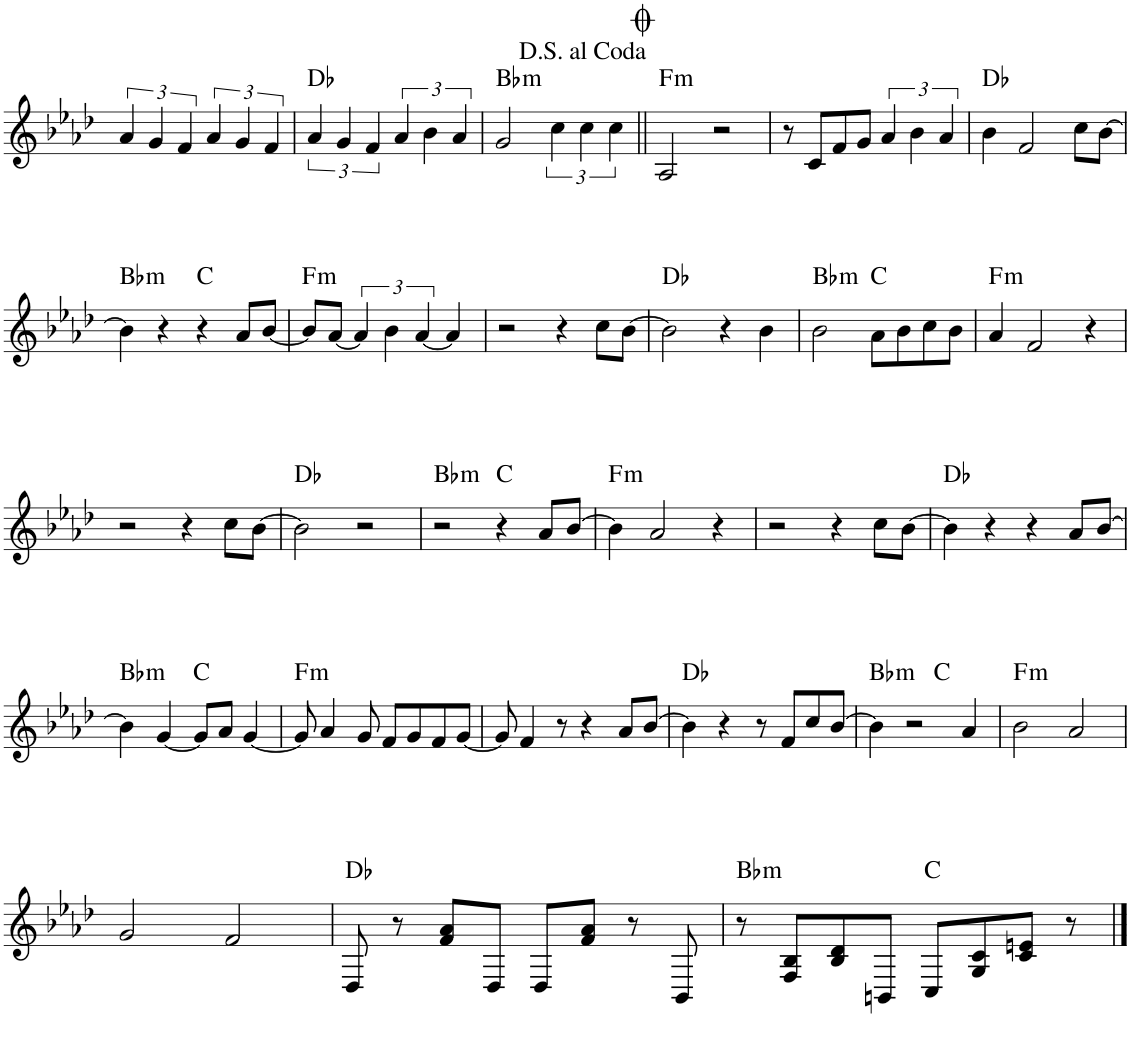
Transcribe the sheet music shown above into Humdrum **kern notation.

**kern	**harte
*part1	*part1
*staff1	*
*I"Piano	*
*I'Pno.	*
!!LO:PB:g=z
*clefG2	*
*k[b-e-a-d-]	*
*M4/4	*
=42	=42
6a-/	.
6g/	.
6f/	.
6a-/	.
6g/	.
6f/	.
=43	=43
6a-/	Db:maj
6g/	.
6f/	.
6a-/	.
6b-\	.
6a-/	.
=44	=44
!	!LO:H:kt=m
2g/	Bb:min
6cc\	.
6cc\	.
6cc\	.
=45||	=45||
!	!LO:H:kt=m
2A-/	F:min
2r	.
=46	=46
8r	.
8c/L	.
8f/	.
8g/J	.
6a-/	.
6b-\	.
6a-/	.
=47	=47
4b-\	Db:maj
2f/	.
8cc\L	.
[8b-\J	.
!!LO:LB:g=z
=48	=48
!	!LO:H:kt=m
4b-\]	Bb:min
4r	.
4r	C:maj
8a-/L	.
[8b-/J	.
=49	=49
!	!LO:H:kt=m
8b-/L]	F:min
[8a-/J	.
6a-/]	.
6b-\	.
[6a-/	.
4a-/]	.
=50	=50
2r	.
4r	.
8cc\L	.
[8b-\J	.
=51	=51
2b-\]	Db:maj
4r	.
4b-\	.
=52	=52
!	!LO:H:kt=m
2b-\	Bb:min
8a-\L	C:maj
8b-\	.
8cc\	.
8b-\J	.
=53	=53
!	!LO:H:kt=m
4a-/	F:min
2f/	.
4r	.
!!LO:LB:g=z
=54	=54
2r	.
4r	.
8cc\L	.
[8b-\J	.
=55	=55
2b-\]	Db:maj
2r	.
=56	=56
!	!LO:H:kt=m
2r	Bb:min
4r	C:maj
8a-/L	.
[8b-/J	.
=57	=57
!	!LO:H:kt=m
4b-\]	F:min
2a-/	.
4r	.
=58	=58
2r	.
4r	.
8cc\L	.
[8b-\J	.
=59	=59
4b-\]	Db:maj
4r	.
4r	.
8a-/L	.
[8b-/J	.
!!LO:LB:g=z
=60	=60
!	!LO:H:kt=m
4b-\]	Bb:min
[4g/	.
8g/L]	C:maj
8a-/J	.
[4g/	.
=61	=61
!	!LO:H:kt=m
8g/]	F:min
4a-/	.
8g/	.
8f/L	.
8g/	.
8f/	.
[8g/J	.
=62	=62
8g/]	.
4f/	.
8r	.
4r	.
8a-/L	.
[8b-/J	.
=63	=63
4b-\]	Db:maj
4r	.
8r	.
8f/L	.
8cc/	.
[8b-/J	.
=64	=64
!	!LO:H:kt=m
*^	*
4b-\]	2ryy	Bb:min
2r	.	.
.	2ryy	C:maj
4a-/	.	.
=65	=65	=65
!	!	!LO:H:kt=m
*v	*v	*
2b-\	F:min
2a-/	.
!!LO:LB:g=z
=66	=66
2g/	.
2f/	.
=67	=67
8D-/	Db:maj
8r	.
8f/ 8a-/L	.
8D-/J	.
8D-/L	.
8f/ 8a-/J	.
8r	.
8BB-/	.
=68	=68
!	!LO:H:kt=m
8r	Bb:min
8F/ 8B-/L	.
8B-/ 8d-/	.
8BBn/J	.
8C/L	C:maj
8G/ 8c/	.
8c/ 8en/J	.
8r	.
==	==
*-	*-
